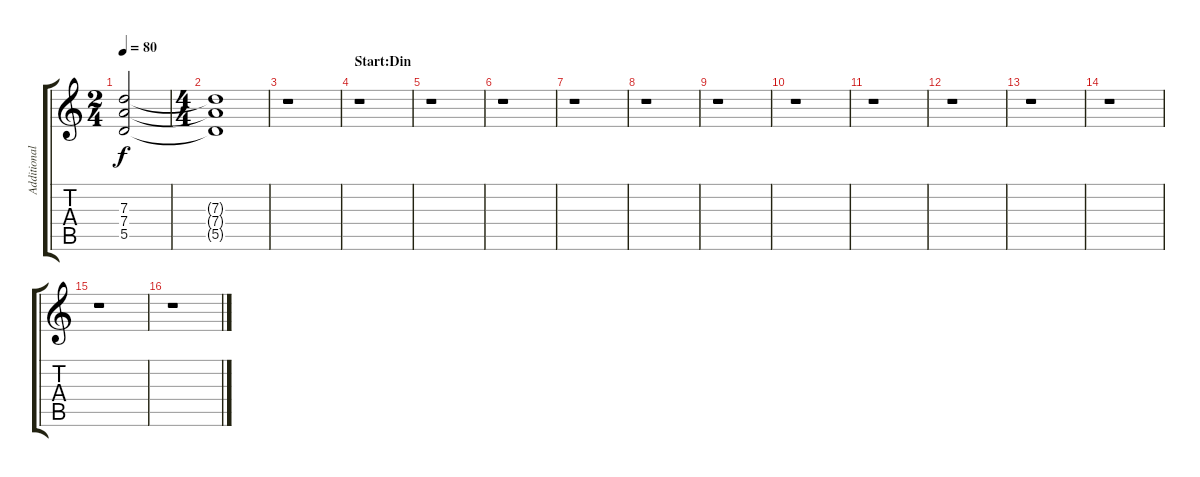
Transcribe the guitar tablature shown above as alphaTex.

\track ("Additional dist" "Additional") {instrument distortionguitar}
\staff {score tabs}
\tuning (E4 B3 G3 D3 A2 E2) {hide}
\ts (2 4)
\tempo 80
\clef g2
\ks c
(7.3 7.4 5.5).2{dy f} |
\ts (4 4)
(7.3{t} 7.4{t} 5.5{t}).1 |
r.1 |
\section ("" "Start:Din")
r.1 |
r.1 |
r.1 |
r.1 |
r.1 |
r.1 |
r.1 |
r.1 |
r.1 |
r.1 |
r.1 |
r.1 |
r.1
